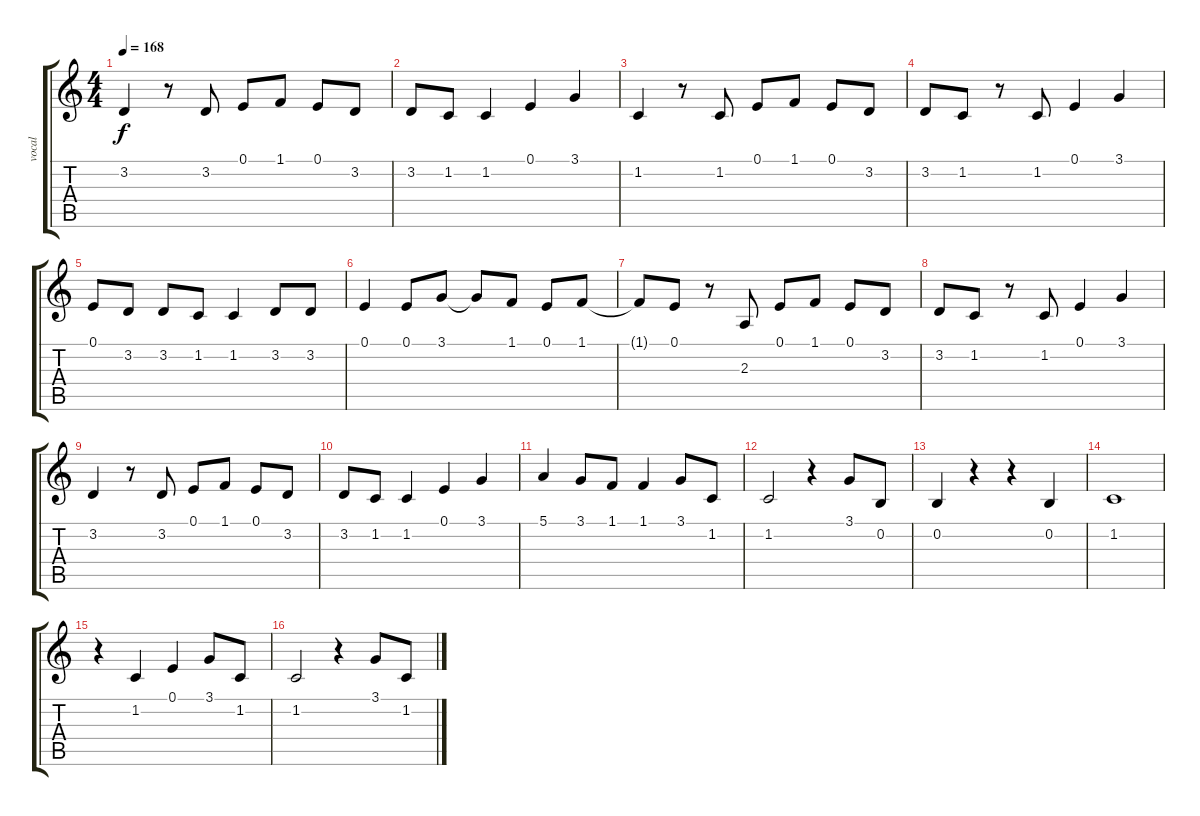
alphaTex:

\track ("vocal" "vocal") {instrument acousticgrandpiano}
\staff {score tabs}
\tuning (E4 B3 G3 D3 A2 E2) {hide}
\ts (4 4)
\tempo 168
\clef g2
\ks c
3.2.4{dy f} r.8 3.2.8 0.1.8 1.1.8 0.1.8 3.2.8 |
3.2.8 1.2.8 1.2.4 0.1.4 3.1.4 |
1.2.4 r.8 1.2.8 0.1.8 1.1.8 0.1.8 3.2.8 |
3.2.8 1.2.8 r.8 1.2.8 0.1.4 3.1.4 |
0.1.8 3.2.8 3.2.8 1.2.8 1.2.4 3.2.8 3.2.8 |
0.1.4 0.1.8 3.1.8 3.1{t}.8 1.1.8 0.1.8 1.1.8 |
1.1{t}.8 0.1.8 r.8 2.3.8 0.1.8 1.1.8 0.1.8 3.2.8 |
3.2.8 1.2.8 r.8 1.2.8 0.1.4 3.1.4 |
3.2.4 r.8 3.2.8 0.1.8 1.1.8 0.1.8 3.2.8 |
3.2.8 1.2.8 1.2.4 0.1.4 3.1.4 |
5.1.4 3.1.8 1.1.8 1.1.4 3.1.8 1.2.8 |
1.2.2 r.4 3.1.8 0.2.8 |
0.2.4 r.4 r.4 0.2.4 |
1.2.1 |
r.4 1.2.4 0.1.4 3.1.8 1.2.8 |
1.2.2 r.4 3.1.8 1.2.8
